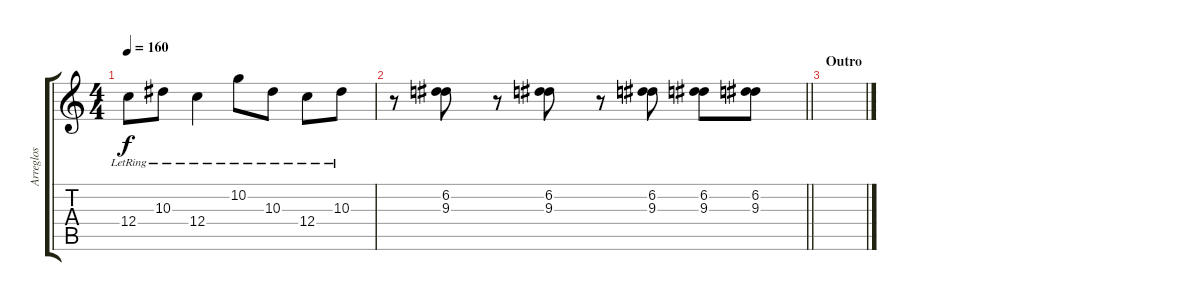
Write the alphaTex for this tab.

\track ("Arreglos" "Arreglos") {instrument overdrivenguitar}
\staff {score tabs}
\tuning (D4 A3 F3 C3 G2 C2) {hide}
\ts (4 4)
\tempo 160
\clef g2
\ks c
12.4{lr}.8{dy f} 10.3{lr}.8 12.4{lr}.4 10.2{lr}.8 10.3{lr}.8 12.4{lr}.8 10.3{lr}.8 |
\barLineRight lightlight
r.8 (6.2 9.3).8 r.8 (6.2 9.3).8 r.8 (6.2 9.3).8 (6.2 9.3).8 (6.2 9.3).8 |
\section ("" "Outro")
